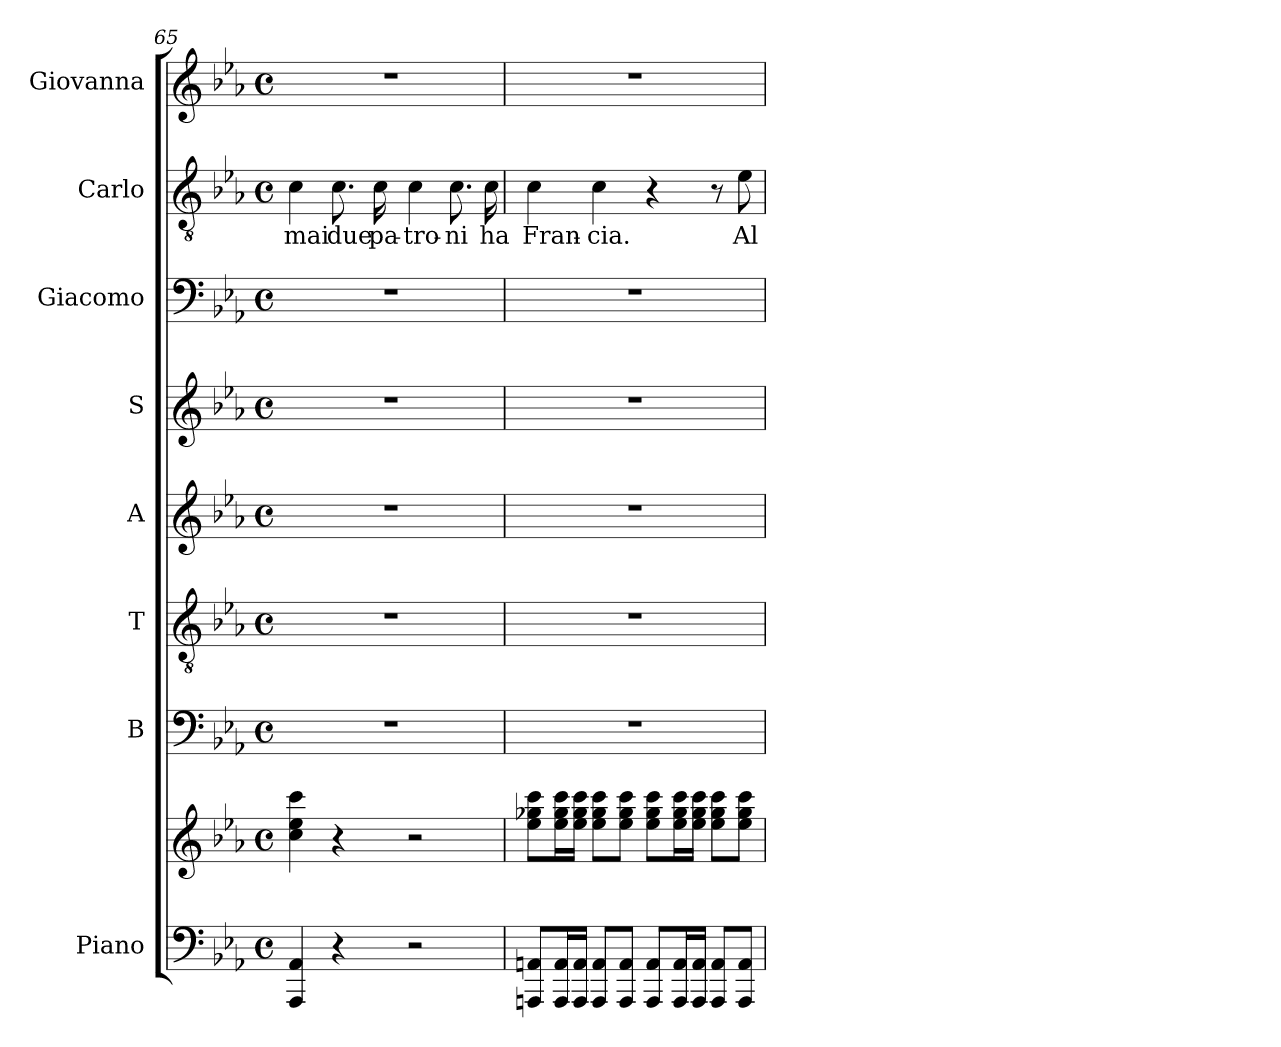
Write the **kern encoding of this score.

**kern	**kern	**kern	**kern	**kern	**kern	**kern	**kern	**text	**kern
*part8	*part8	*part7	*part6	*part5	*part4	*part3	*part2	*part2	*part1
*staff9	*staff8	*staff7	*staff6	*staff5	*staff4	*staff3	*staff2	*staff2	*staff1
*I"Piano	*	*I"B	*I"T	*I"A	*I"S	*I"Giacomo	*I"Carlo	*	*I"Giovanna
*I'Pno	*	*I'B	*I'T	*I'A	*I'S	*	*	*	*
*clefF4	*clefG2	*clefF4	*clefGv2	*clefG2	*clefG2	*clefF4	*clefGv2	*	*clefG2
*k[b-e-a-]	*k[b-e-a-]	*k[b-e-a-]	*k[b-e-a-]	*k[b-e-a-]	*k[b-e-a-]	*k[b-e-a-]	*k[b-e-a-]	*	*k[b-e-a-]
*M4/4	*M4/4	*M4/4	*M4/4	*M4/4	*M4/4	*M4/4	*M4/4	*	*M4/4
*met(c)	*met(c)	*met(c)	*met(c)	*met(c)	*met(c)	*met(c)	*met(c)	*	*met(c)
=65	=65	=65	=65	=65	=65	=65	=65	=65	=65
!	!	!	!	!	!	!	!	!LO:LY:b	!
4AAA-/ 4AA-/	4cc\ 4ee-\ 4ccc\	1r	1r	1r	1r	1r	4c\	mai	1r
!	!	!	!	!	!	!	!	!LO:LY:b	!
4r	4r	.	.	.	.	.	8.c\	due	.
!	!	!	!	!	!	!	!	!LO:LY:b	!
.	.	.	.	.	.	.	16c\	pa-	.
!	!	!	!	!	!	!	!	!LO:LY:b	!
2r	2r	.	.	.	.	.	4c\	-tro-	.
!	!	!	!	!	!	!	!	!LO:LY:b	!
.	.	.	.	.	.	.	8.c\	-ni	.
!	!	!	!	!	!	!	!	!LO:LY:b	!
.	.	.	.	.	.	.	16c\	ha	.
=66	=66	=66	=66	=66	=66	=66	=66	=66	=66
!	!	!	!	!	!	!	!	!LO:LY:b	!
8AAAn/ 8AAn/L	8ee-\ 8gg-X\ 8ccc\L	1r	1r	1r	1r	1r	4c\	Fran-	1r
16AAA/ 16AA/L	16ee-\ 16gg-\ 16ccc\L	.	.	.	.	.	.	.	.
16AAA/ 16AA/JJ	16ee-\ 16gg-\ 16ccc\JJ	.	.	.	.	.	.	.	.
!	!	!	!	!	!	!	!	!LO:LY:b	!
8AAA/ 8AA/L	8ee-\ 8gg-\ 8ccc\L	.	.	.	.	.	4c\	-cia.	.
8AAA/ 8AA/J	8ee-\ 8gg-\ 8ccc\J	.	.	.	.	.	.	.	.
8AAA/ 8AA/L	8ee-\ 8gg-\ 8ccc\L	.	.	.	.	.	4r	.	.
16AAA/ 16AA/L	16ee-\ 16gg-\ 16ccc\L	.	.	.	.	.	.	.	.
16AAA/ 16AA/JJ	16ee-\ 16gg-\ 16ccc\JJ	.	.	.	.	.	.	.	.
8AAA/ 8AA/L	8ee-\ 8gg-\ 8ccc\L	.	.	.	.	.	8r	.	.
!	!	!	!	!	!	!	!	!LO:LY:b	!
8AAA/ 8AA/J	8ee-\ 8gg-\ 8ccc\J	.	.	.	.	.	8e-\	Al	.
=	=	=	=	=	=	=	=	=	=
*-	*-	*-	*-	*-	*-	*-	*-	*-	*-
